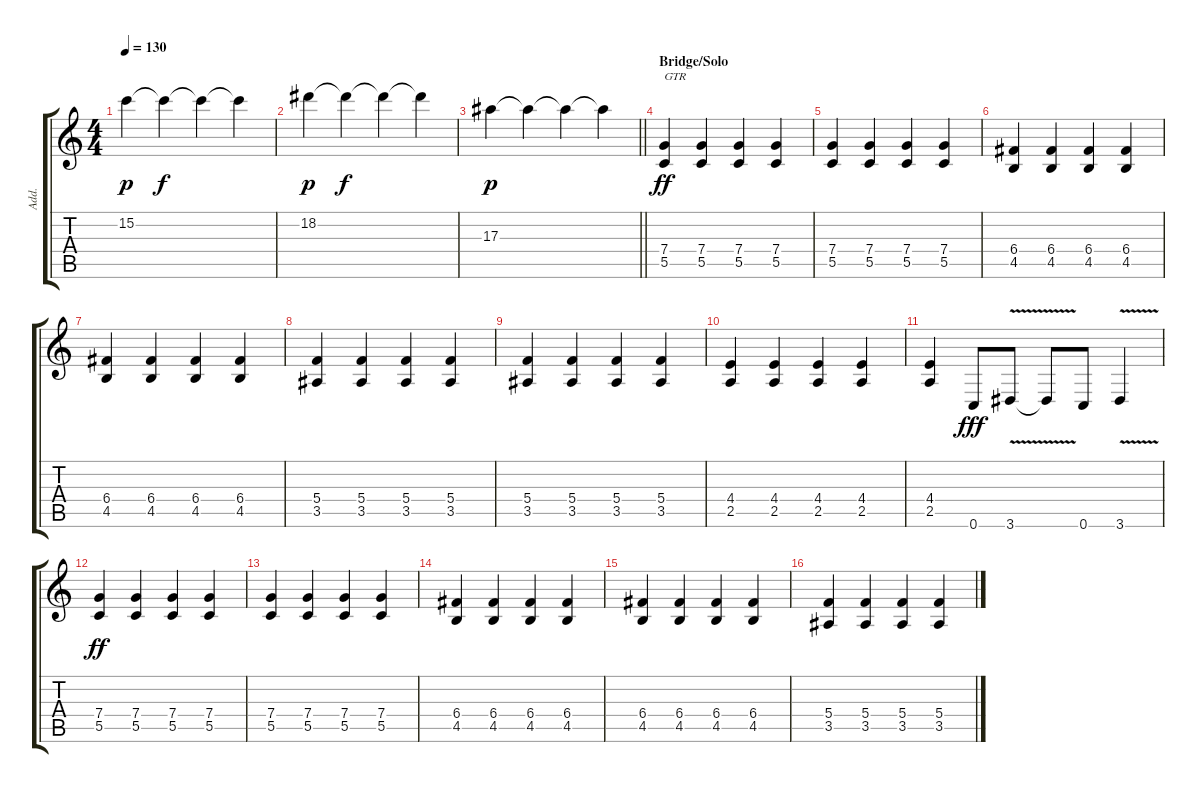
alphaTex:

\track ("Add." "Add.") {instrument overdrivenguitar}
\staff {score tabs}
\tuning (D4 A3 F3 C3 G2 C2) {hide}
\ts (4 4)
\tempo 130
\clef g2
\ks c
15.2.4{dy p} 15.2{t}.4{dy f} 15.2{t}.4 15.2{t}.4 |
18.2.4{dy p} 18.2{t}.4{dy f} 18.2{t}.4 18.2{t}.4 |
\barLineRight lightlight
17.3.4{dy p} 17.3{t}.4 17.3{t}.4 17.3{t}.4 |
\section ("" "Bridge/Solo")
(7.4 5.5).4{txt "GTR" dy ff instrument distortionguitar} (7.4 5.5).4 (7.4 5.5).4 (7.4 5.5).4 |
(7.4 5.5).4 (7.4 5.5).4 (7.4 5.5).4 (7.4 5.5).4 |
(6.4 4.5).4 (6.4 4.5).4 (6.4 4.5).4 (6.4 4.5).4 |
(6.4 4.5).4 (6.4 4.5).4 (6.4 4.5).4 (6.4 4.5).4 |
(5.4 3.5).4 (5.4 3.5).4 (5.4 3.5).4 (5.4 3.5).4 |
(5.4 3.5).4 (5.4 3.5).4 (5.4 3.5).4 (5.4 3.5).4 |
(4.4 2.5).4 (4.4 2.5).4 (4.4 2.5).4 (4.4 2.5).4 |
(4.4 2.5).4 0.6.8{dy fff} 3.6{v}.8 3.6{t}.8 0.6.8 3.6{v}.4 |
(7.4 5.5).4{dy ff} (7.4 5.5).4 (7.4 5.5).4 (7.4 5.5).4 |
(7.4 5.5).4 (7.4 5.5).4 (7.4 5.5).4 (7.4 5.5).4 |
(6.4 4.5).4 (6.4 4.5).4 (6.4 4.5).4 (6.4 4.5).4 |
(6.4 4.5).4 (6.4 4.5).4 (6.4 4.5).4 (6.4 4.5).4 |
(5.4 3.5).4 (5.4 3.5).4 (5.4 3.5).4 (5.4 3.5).4
